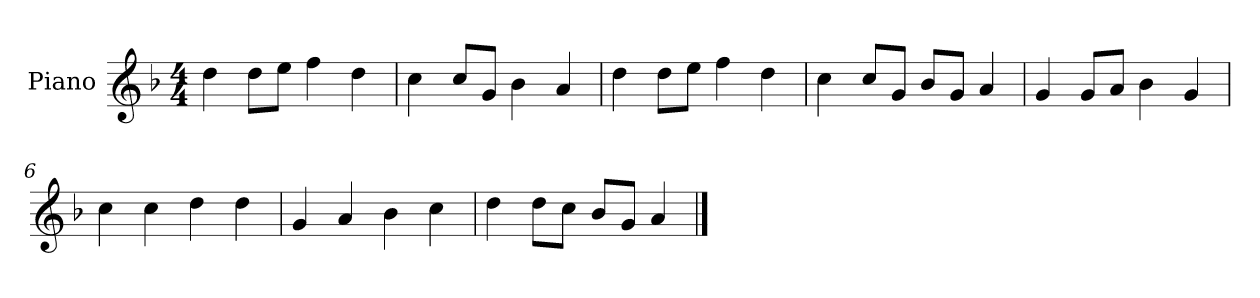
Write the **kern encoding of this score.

**kern
*part1
*staff1
*I"Piano
*I'P-no
*clefG2
*k[b-]
*M4/4
*MM90
=1
4dd\
8dd\L
8ee\J
4ff\
4dd\
=2
4cc\
8cc/L
8g/J
4b-\
4a/
=3
4dd\
8dd\L
8ee\J
4ff\
4dd\
=4
4cc\
8cc/L
8g/J
8b-/L
8g/J
4a/
=5
4g/
8g/L
8a/J
4b-\
4g/
=6
4cc\
4cc\
4dd\
4dd\
=7
4g/
4a/
4b-\
4cc\
!!LO:LB:g=z
=8
4dd\
8dd\L
8cc\J
8b-/L
8g/J
4a/
==
*-
